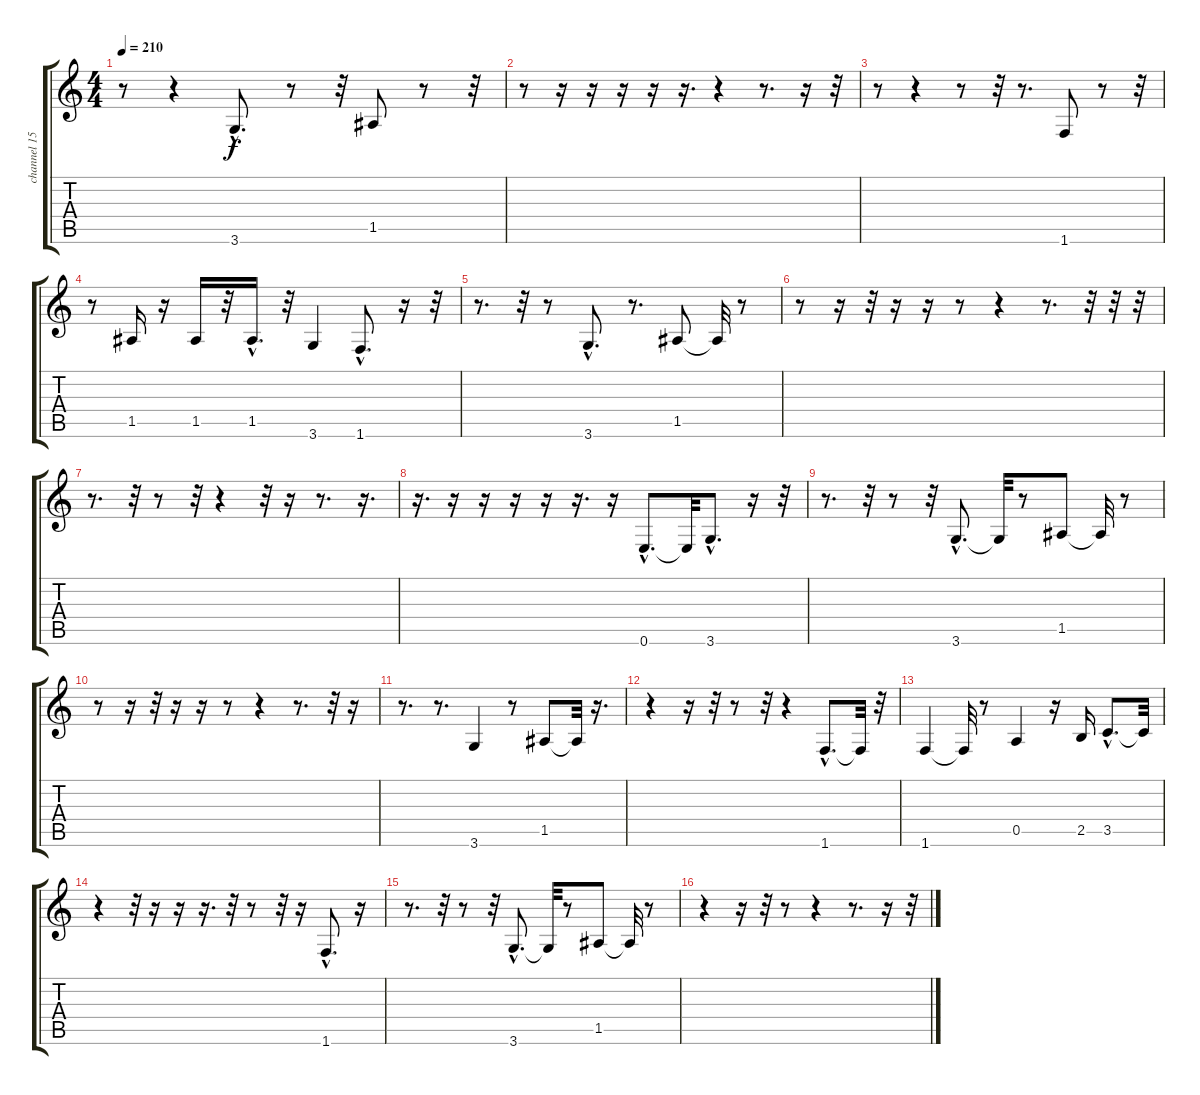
\track ("channel 15          " "channel 15") {instrument fretlessbass}
\staff {score tabs}
\tuning (E4 B3 G3 D3 A2 E2) {hide}
\ts (4 4)
\tempo 210
\clef g2
\ks c
r.8{dy f} r.4 3.6{hac}.8{d} r.8 r.32 1.5.8 r.8 r.32 |
r.8 r.16 r.16 r.16 r.16 r.16{d} r.4 r.8{d} r.16 r.32 |
r.8 r.4 r.8 r.32 r.8{d} 1.6.8 r.8 r.32 |
r.8 1.5.16 r.16 1.5.16 r.32 1.5{hac}.16{d} r.32 3.6.4 1.6{hac}.8{d} r.16 r.32 |
r.8{d} r.32 r.8 3.6{hac}.8{d} r.8{d} 1.5.8 1.5{t}.32 r.8 |
r.8 r.16 r.32 r.16 r.16 r.8 r.4 r.8{d} r.32 r.32 r.32 |
r.8{d} r.32 r.8 r.32 r.4 r.32 r.16 r.8{d} r.16{d} |
r.16{d} r.16 r.16 r.16 r.16 r.16{d} r.16 0.6{hac}.8{d} 0.6{t}.32 3.6{hac}.8{d} r.16 r.32 |
r.8{d} r.32 r.8 r.32 3.6{hac}.8{d} 3.6{t}.32 r.8 1.5.8 1.5{t}.32 r.8 |
r.8 r.16 r.32 r.16 r.16 r.8 r.4 r.8{d} r.32 r.16 |
r.8{d} r.8{d} 3.6.4 r.8 1.5.8 1.5{t}.32 r.16{d} |
r.4 r.16 r.32 r.8 r.32 r.4 1.6{hac}.8{d} 1.6{t}.32 r.32 |
1.6.4 1.6{t}.32 r.8 0.5.4 r.16 2.5.16 3.5{hac}.8{d} 3.5{t}.32 |
r.4 r.32 r.16 r.16 r.16{d} r.32 r.8 r.32 r.16 1.6{hac}.8{d} r.16 |
r.8{d} r.32 r.8 r.32 3.6{hac}.8{d} 3.6{t}.32 r.8 1.5.8 1.5{t}.32 r.8 |
r.4 r.16 r.32 r.8 r.4 r.8{d} r.16 r.32
